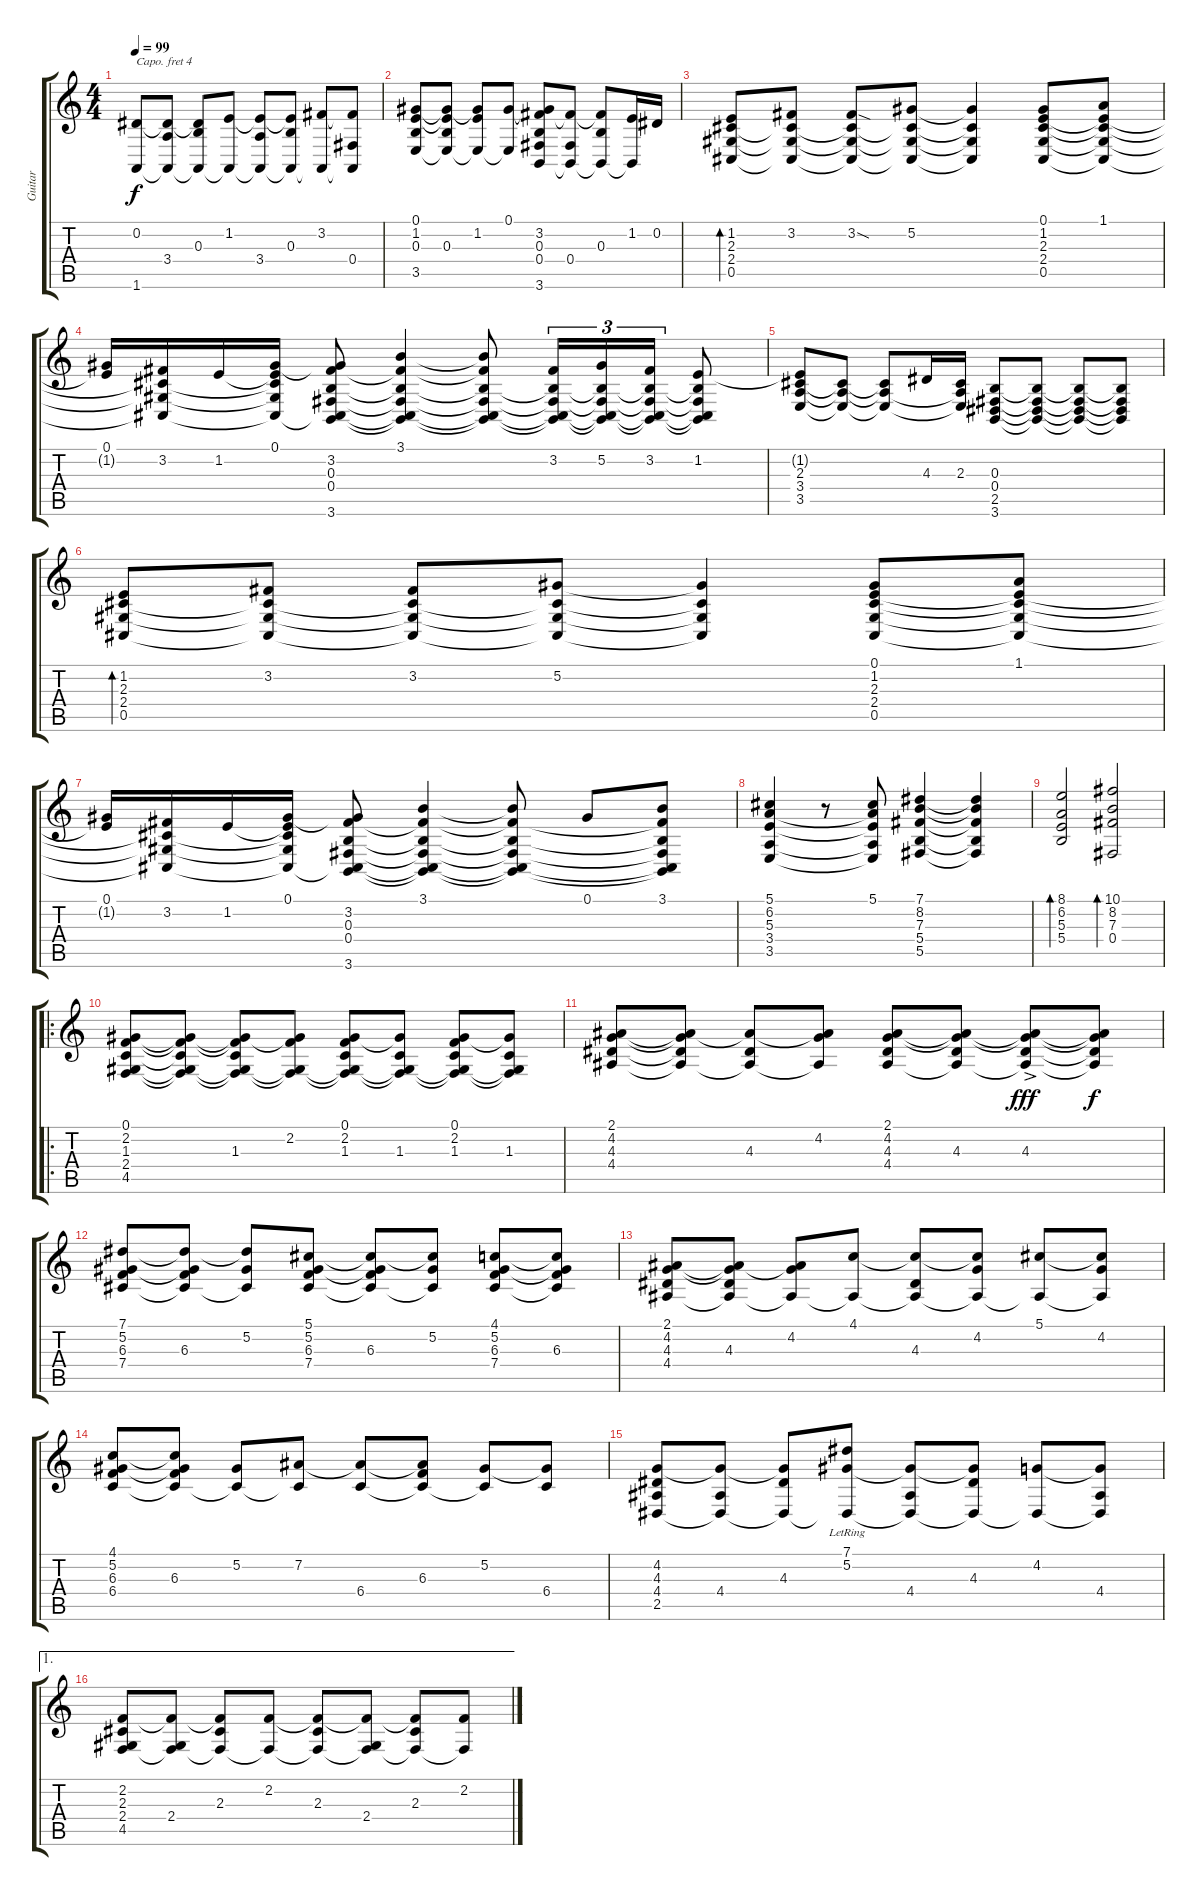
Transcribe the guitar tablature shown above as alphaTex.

\track ("Guitar" "Guitar") {instrument brightacousticpiano}
\staff {score tabs}
\capo 4
\tuning (E4 B3 G3 D3 A2 E2) {hide}
\ts (4 4)
\tempo 99
\clef g2
\ks c
(0.2 1.6).8{dy f} (0.2{t} 3.4 1.6{t}).8 (0.2{t} 0.3 1.6{t}).8 (1.2 1.6{t}).8 (1.2{t} 3.4 1.6{t}).8 (1.2{t} 0.3 1.6{t}).8 (3.2 1.6{t}).8 (3.2{t} 0.4 1.6{t}).8 |
(0.1 1.2 0.3 3.5).8 (0.1{t} 1.2{t} 0.3 3.5{t}).8 (0.1{t} 1.2 3.5{t}).8 (0.1 3.5{t}).8 (0.1{t} 3.2 0.3 0.4 3.6).8 (3.2{t} 0.4 3.6{t}).8 (3.2{t} 0.3 3.6{t}).8 (1.2 3.6{t}).16 0.2.16 |
(1.2 2.3 2.4 0.5).8{bd 240} (3.2 2.3{t} 2.4{t} 0.5{t}).8 (3.2{sod} 2.3{t} 2.4{t} 0.5{t}).8 (5.2 2.3{t} 2.4{t} 0.5{t}).8 (5.2{t} 2.3{t} 2.4{t} 0.5{t}).4 (0.1 1.2 2.3 2.4 0.5).8 (1.1 1.2{t} 2.3{t} 2.4{t} 0.5{t}).8 |
(0.1 1.2{t}).16 (3.2 2.3{t} 2.4{t} 0.5{t}).16 1.2.16 (0.1 1.2{t} 2.3{t} 2.4{t} 0.5{t}).16 (0.1{t} 3.2 0.3 0.4 0.5{t} 3.6).8 (3.1 3.2{t} 0.3{t} 0.4{t} 0.5{t} 3.6{t}).4 (3.1{t} 3.2{t} 0.3{t} 0.4{t} 0.5{t} 3.6{t}).8 (3.2 0.3{t} 0.4{t} 0.5{t} 3.6{t}).16{tu (3 2)} (5.2 0.3{t} 0.4{t} 0.5{t} 3.6{t}).16{tu (3 2)} (3.2 0.3{t} 0.4{t} 0.5{t} 3.6{t}).16{tu (3 2)} (1.2 0.3{t} 0.4{t} 0.5{t} 3.6{t}).8 |
(1.2{t} 2.3 3.4 3.5).8 (2.3{t} 3.4{t} 3.5{t}).8 (2.3{t} 3.4{t} 3.5{t}).8 4.3.16 (2.3 3.4{t} 3.5{t}).16 (0.3 0.4 2.5 3.6).8 (0.3{t} 0.4{t} 2.5{t} 3.6{t}).8 (0.3{t} 0.4{t} 2.5{t} 3.6{t}).8 (0.3{t} 0.4{t} 2.5{t} 3.6{t}).8 |
(1.2 2.3 2.4 0.5).8{bd 240} (3.2 2.3{t} 2.4{t} 0.5{t}).8 (3.2 2.3{t} 2.4{t} 0.5{t}).8 (5.2 2.3{t} 2.4{t} 0.5{t}).8 (5.2{t} 2.3{t} 2.4{t} 0.5{t}).4 (0.1 1.2 2.3 2.4 0.5).8 (1.1 1.2{t} 2.3{t} 2.4{t} 0.5{t}).8 |
(0.1 1.2{t}).16 (3.2 2.3{t} 2.4{t} 0.5{t}).16 1.2.16 (0.1 1.2{t} 2.3{t} 2.4{t} 0.5{t}).16 (0.1{t} 3.2 0.3 0.4 0.5{t} 3.6).8 (3.1 3.2{t} 0.3{t} 0.4{t} 0.5{t} 3.6{t}).4 (3.1{t} 3.2{t} 0.3{t} 0.4{t} 0.5{t} 3.6{t}).8 0.1.8 (3.1 3.2{t} 0.3{t} 0.4{t} 0.5{t} 3.6{t}).8 |
(5.1 6.2 5.3 3.4 3.5).4 r.8 (5.1 6.2{t} 5.3{t} 3.4{t} 3.5{t}).8 (7.1 8.2 7.3 5.4 5.5).4 (7.1{t} 8.2{t} 7.3{t} 5.4{t} 5.5{t}).4 |
(8.1 6.2 5.3 5.4).2{bd 60} (10.1 8.2 7.3 0.4).2{bd 60} |
\ro
(0.1 2.2 1.3 2.4 4.5).8 (0.1{t} 2.2{t} 1.3{t} 2.4{t} 4.5{t}).8 (0.1{t} 2.2{t} 1.3 2.4{t} 4.5{t}).8 (0.1{t} 2.2 2.4{t} 4.5{t}).8 (0.1 2.2 1.3 2.4{t} 4.5{t}).8 (0.1{t} 1.3 2.4{t} 4.5{t}).8 (0.1 2.2 1.3 2.4{t} 4.5{t}).8 (0.1{t} 1.3 2.4{t} 4.5{t}).8 |
(2.1 4.2 4.3 4.4).8 (2.1{t} 4.2{t} 4.3{t} 4.4{t}).8 (2.1{t} 4.3 4.4{t}).8 (2.1{t} 4.2 4.4{t}).8 (2.1 4.2 4.3 4.4).8 (2.1{t} 4.2{t} 4.3 4.4{t}).8 (2.1{t} 4.2{t} 4.3{ac} 4.4{t}).8{dy fff} (2.1{t} 4.2{t} 4.3{t} 4.4{t}).8{dy f} |
(7.1 5.2 6.3 7.4).8 (7.1{t} 5.2{t} 6.3 7.4{t}).8 (7.1{t} 5.2 7.4{t}).8 (5.1 5.2 6.3 7.4).8 (5.1{t} 5.2{t} 6.3 7.4{t}).8 (5.1{t} 5.2 7.4{t}).8 (4.1 5.2 6.3 7.4).8 (4.1{t} 5.2{t} 6.3 7.4{t}).8 |
(2.1 4.2 4.3 4.4).8 (2.1{t} 4.2{t} 4.3 4.4{t}).8 (2.1{t} 4.2 4.4{t}).8 (4.1 4.4{t}).8 (4.1{t} 4.3 4.4{t}).8 (4.1{t} 4.2 4.4{t}).8 (5.1 4.4{t}).8 (5.1{t} 4.2 4.4{t}).8 |
(4.1 5.2 6.3 6.4).8 (4.1{t} 5.2{t} 6.3 6.4{t}).8 (5.2 6.4{t}).8 (7.2 6.4{t}).8 (7.2{t} 6.4).8 (7.2{t} 6.3 6.4{t}).8 (5.2 6.4{t}).8 (5.2{t} 6.4).8 |
(4.2 4.3 4.4 2.5).8 (4.2{t} 4.4 2.5{t}).8 (4.2{t} 4.3 2.5{t}).8 (7.1{lr} 5.2 2.5{t}).8 (5.2{t} 4.4 2.5{t}).8 (5.2{t} 4.3 2.5{t}).8 (4.2 2.5{t}).8 (4.2{t} 4.4 2.5{t}).8 |
\ae 1
(2.2 2.3 2.4 4.5).8 (2.2{t} 2.4 4.5{t}).8 (2.2{t} 2.3 4.5{t}).8 (2.2 4.5{t}).8 (2.2{t} 2.3 4.5{t}).8 (2.2{t} 2.4 4.5{t}).8 (2.2{t} 2.3 4.5{t}).8 (2.2 4.5{t}).8
